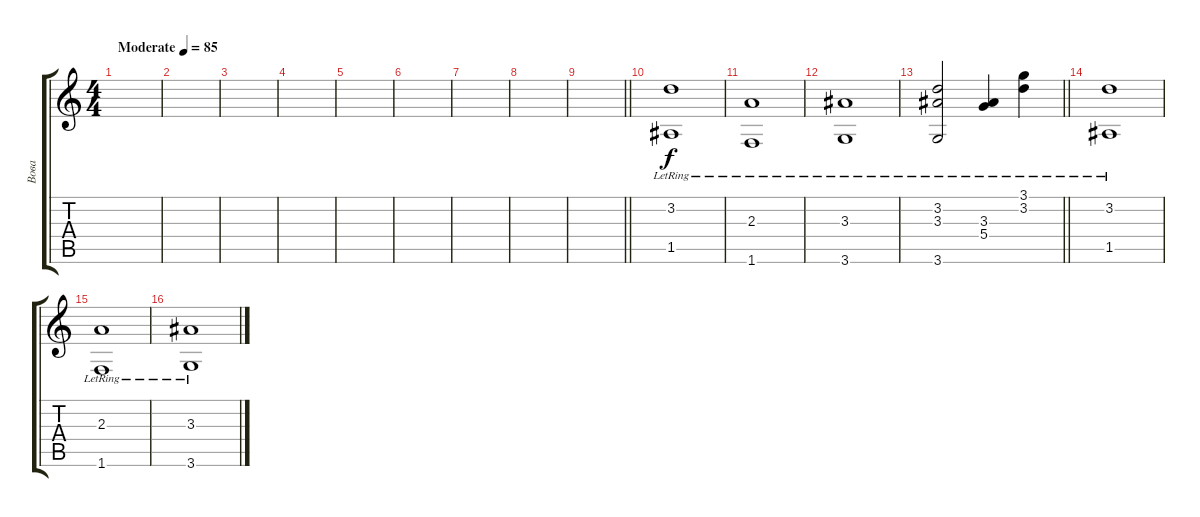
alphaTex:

\track ("Вова" "Вова") {instrument electricguitarjazz}
\staff {score tabs}
\tuning (E4 B3 G3 D3 A2 E2) {hide}
\ts (4 4)
\tempo (85 "Moderate")
\clef g2
\ks c
|
|
|
|
|
|
|
|
\barLineRight lightlight
|
\section ("" "")
(3.2{lr} 1.5{lr}).1 |
(2.3{lr} 1.6{lr}).1 |
(3.3{lr} 3.6{lr}).1 |
\barLineRight lightlight
(3.2{lr} 3.3{lr} 3.6{lr}).2 (3.3{lr} 5.4).4 (3.1{lr} 3.2{lr}).4 |
(3.2{lr} 1.5{lr}).1 |
(2.3{lr} 1.6{lr}).1 |
(3.3{lr} 3.6{lr}).1
